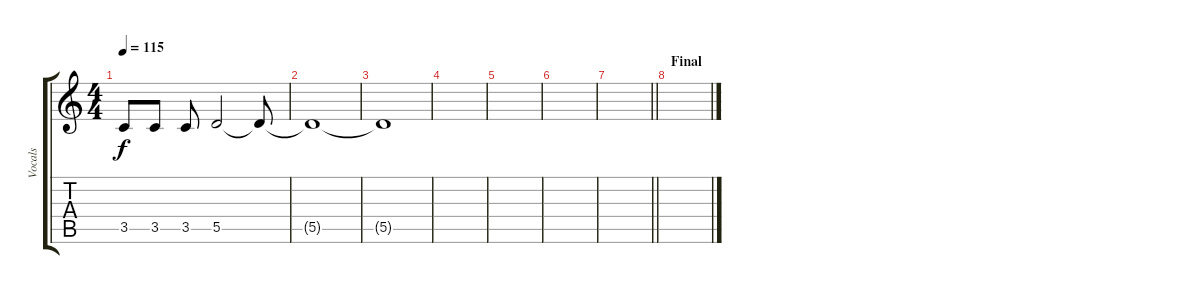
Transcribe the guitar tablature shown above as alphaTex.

\track ("Vocals" "Vocals") {instrument electricguitarjazz}
\staff {score tabs}
\tuning (E4 B3 G3 D3 A2 E2) {hide}
\ts (4 4)
\tempo 115
\clef g2
\ks c
3.5.8{dy f} 3.5.8 3.5.8 5.5.2 5.5{t}.8 |
5.5{t}.1 |
5.5{t}.1 |
|
|
|
\barLineRight lightlight
|
\section ("" "Final")
